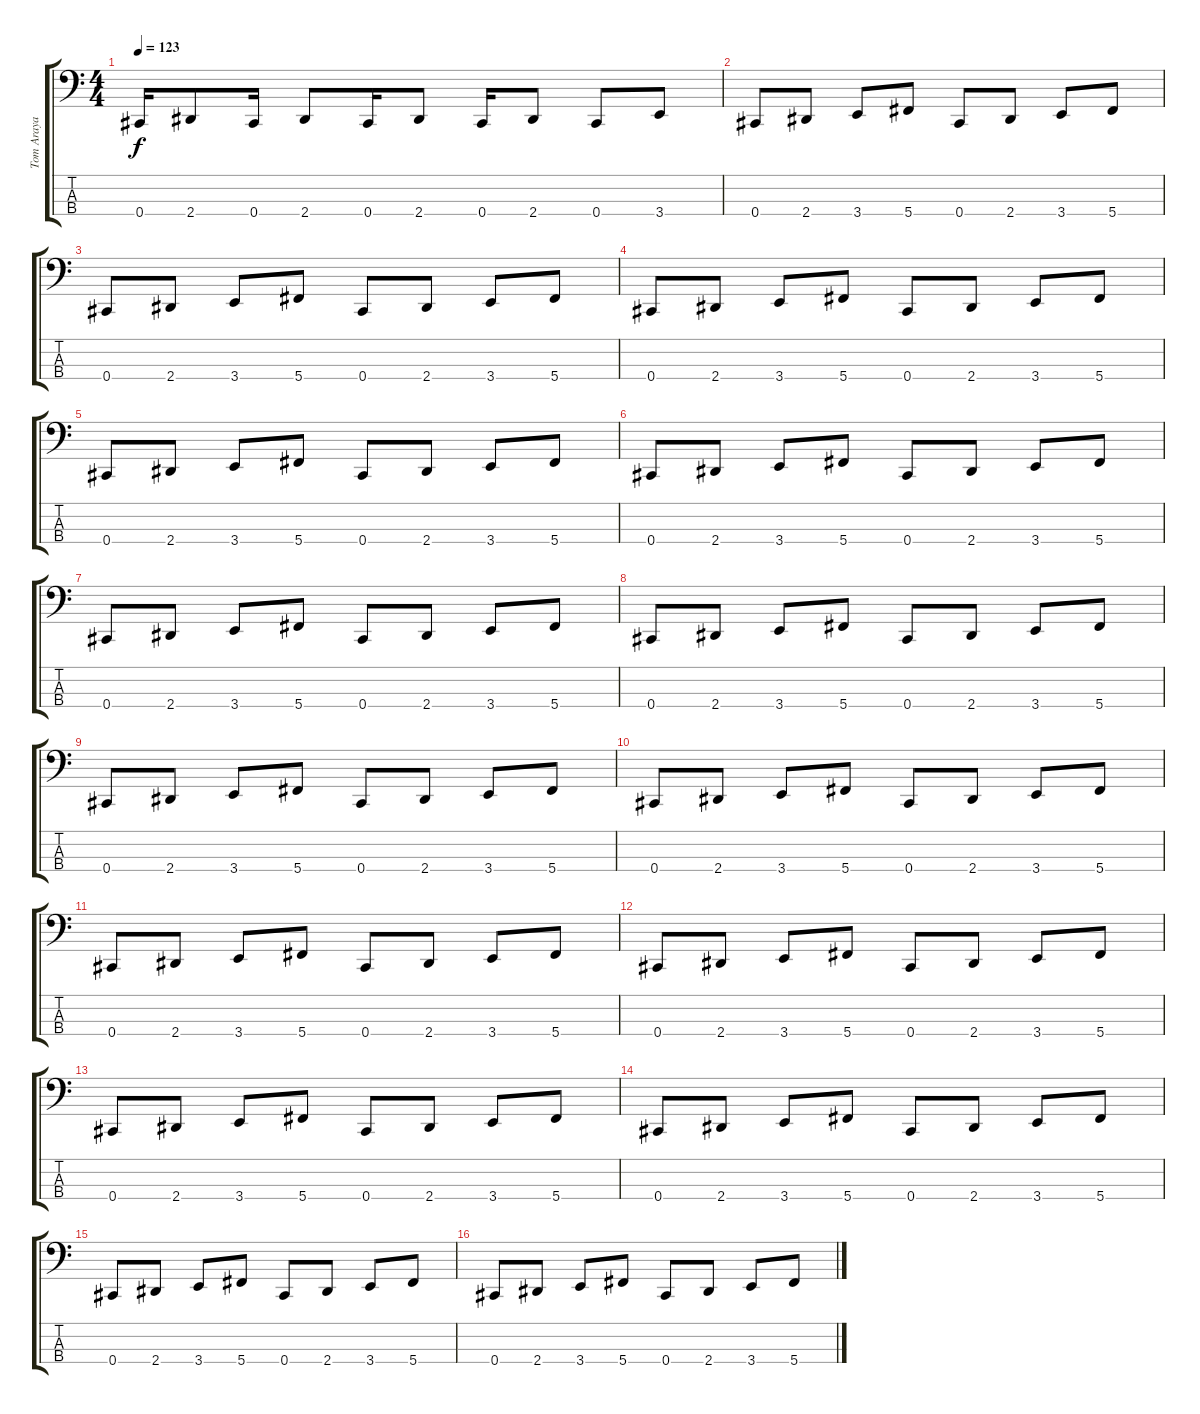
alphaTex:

\track ("Tom Araya" "Tom Araya") {instrument electricbasspick}
\staff {score tabs}
\tuning (E2 B1 Gb1 Db1) {hide}
\ts (4 4)
\tempo 123
\clef f4
\ks c
0.4.16{dy f} 2.4.8 0.4.16 2.4.8 0.4.16 2.4.8 0.4.16 2.4.8 0.4.8 3.4.8 |
0.4.8 2.4.8 3.4.8 5.4.8 0.4.8 2.4.8 3.4.8 5.4.8 |
0.4.8 2.4.8 3.4.8 5.4.8 0.4.8 2.4.8 3.4.8 5.4.8 |
0.4.8 2.4.8 3.4.8 5.4.8 0.4.8 2.4.8 3.4.8 5.4.8 |
0.4.8 2.4.8 3.4.8 5.4.8 0.4.8 2.4.8 3.4.8 5.4.8 |
0.4.8 2.4.8 3.4.8 5.4.8 0.4.8 2.4.8 3.4.8 5.4.8 |
0.4.8 2.4.8 3.4.8 5.4.8 0.4.8 2.4.8 3.4.8 5.4.8 |
0.4.8 2.4.8 3.4.8 5.4.8 0.4.8 2.4.8 3.4.8 5.4.8 |
0.4.8 2.4.8 3.4.8 5.4.8 0.4.8 2.4.8 3.4.8 5.4.8 |
0.4.8 2.4.8 3.4.8 5.4.8 0.4.8 2.4.8 3.4.8 5.4.8 |
0.4.8 2.4.8 3.4.8 5.4.8 0.4.8 2.4.8 3.4.8 5.4.8 |
0.4.8 2.4.8 3.4.8 5.4.8 0.4.8 2.4.8 3.4.8 5.4.8 |
0.4.8 2.4.8 3.4.8 5.4.8 0.4.8 2.4.8 3.4.8 5.4.8 |
0.4.8 2.4.8 3.4.8 5.4.8 0.4.8 2.4.8 3.4.8 5.4.8 |
0.4.8 2.4.8 3.4.8 5.4.8 0.4.8 2.4.8 3.4.8 5.4.8 |
0.4.8 2.4.8 3.4.8 5.4.8 0.4.8 2.4.8 3.4.8 5.4.8
